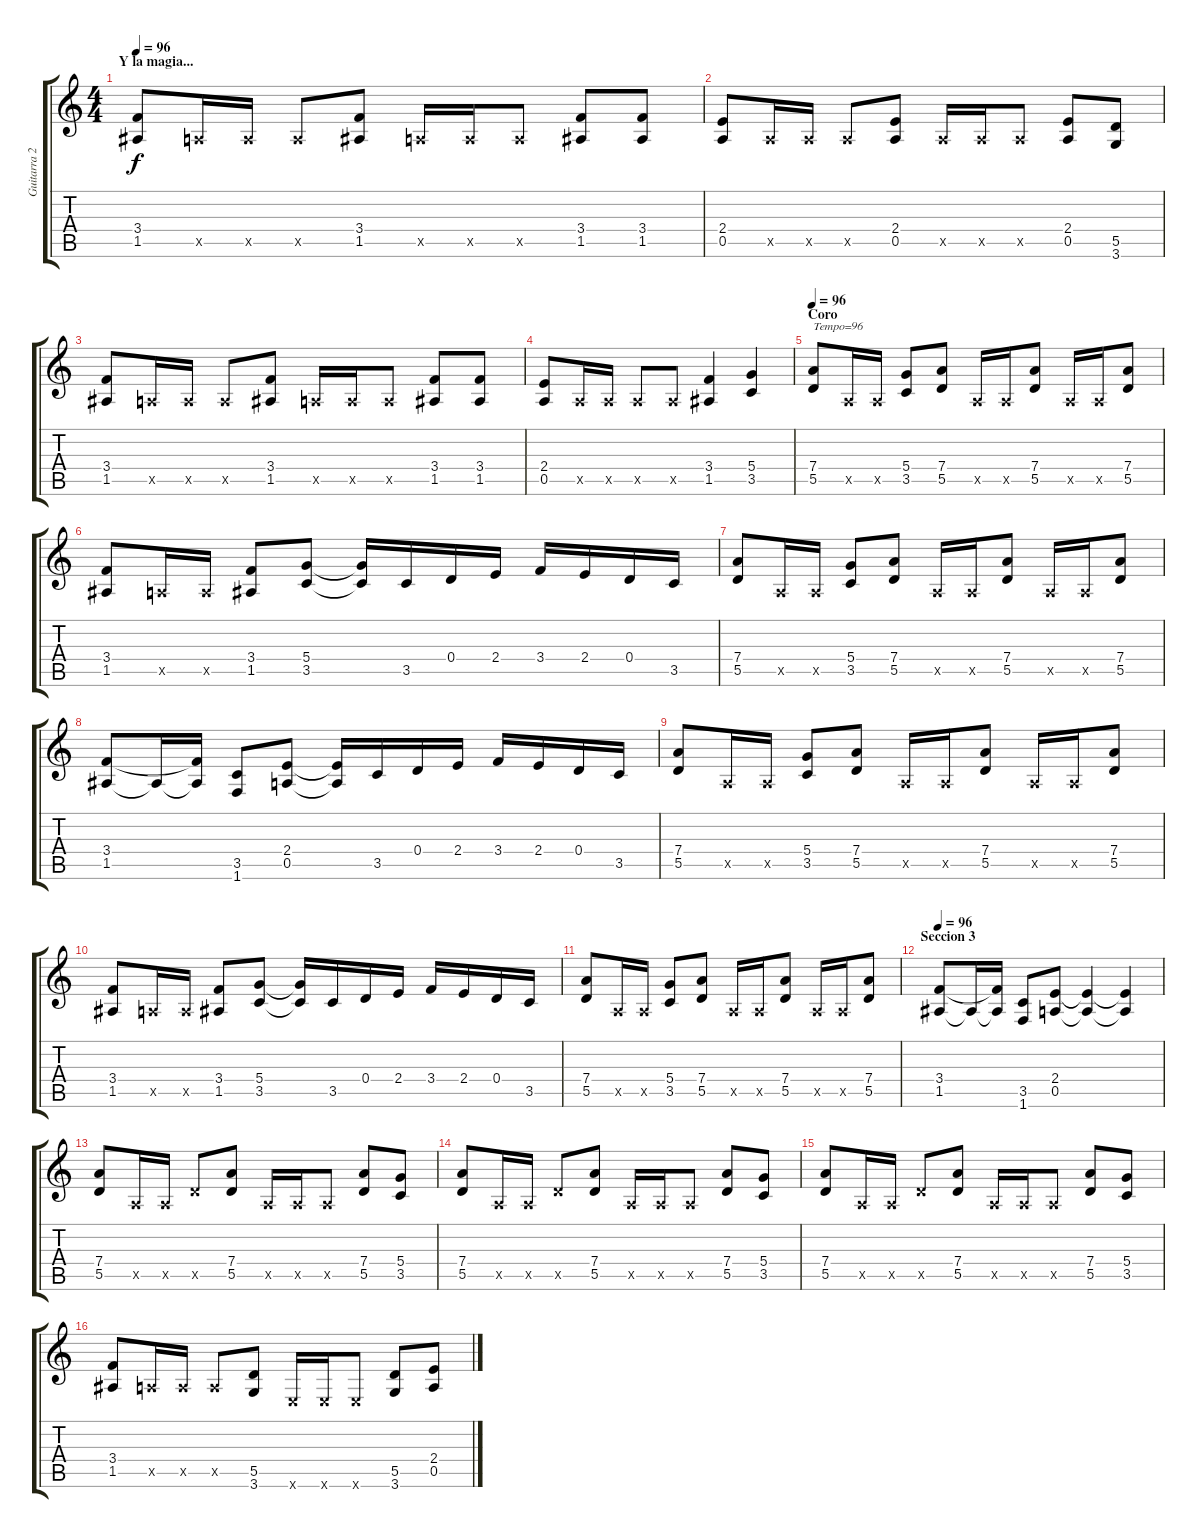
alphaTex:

\track ("Guitarra 2" "Guitarra 2") {instrument acousticguitarsteel}
\staff {score tabs}
\tuning (E4 B3 G3 D3 A2 E2) {hide}
\ts (4 4)
\section ("" "Y la magia...")
\tempo 96
\clef g2
\ks c
(3.4 1.5).8{dy f volume 10 balance 0 instrument overdrivenguitar} 0.5{x}.16 0.5{x}.16 0.5{x}.8 (3.4 1.5).8 0.5{x}.16 0.5{x}.16 0.5{x}.8 (3.4 1.5).8 (3.4 1.5).8 |
(2.4 0.5).8 0.5{x}.16 0.5{x}.16 0.5{x}.8 (2.4 0.5).8 0.5{x}.16 0.5{x}.16 0.5{x}.8 (2.4 0.5).8 (5.5 3.6).8 |
(3.4 1.5).8 0.5{x}.16 0.5{x}.16 0.5{x}.8 (3.4 1.5).8 0.5{x}.16 0.5{x}.16 0.5{x}.8 (3.4 1.5).8 (3.4 1.5).8 |
(2.4 0.5).8 0.5{x}.16 0.5{x}.16 0.5{x}.8 0.5{x}.8 (3.4 1.5).4 (5.4 3.5).4 |
\section ("" "Coro")
\tempo 96
(7.4 5.5).8{txt "Tempo=96" volume 10 balance 0 instrument overdrivenguitar} 0.5{x}.16 0.5{x}.16 (5.4 3.5).8 (7.4 5.5).8 0.5{x}.16 0.5{x}.16 (7.4 5.5).8 0.5{x}.16 0.5{x}.16 (7.4 5.5).8 |
(3.4 1.5).8 0.5{x}.16 0.5{x}.16 (3.4 1.5).8 (5.4 3.5).8 (5.4{t} 3.5{t}).16 3.5.16 0.4.16 2.4.16 3.4.16 2.4.16 0.4.16 3.5.16 |
(7.4 5.5).8 0.5{x}.16 0.5{x}.16 (5.4 3.5).8 (7.4 5.5).8 0.5{x}.16 0.5{x}.16 (7.4 5.5).8 0.5{x}.16 0.5{x}.16 (7.4 5.5).8 |
(3.4 1.5).8 1.5{t}.16 (3.4{t} 1.5{t}).16 (3.5 1.6).8 (2.4 0.5).8 (2.4{t} 0.5{t}).16 3.5.16 0.4.16 2.4.16 3.4.16 2.4.16 0.4.16 3.5.16 |
(7.4 5.5).8 0.5{x}.16 0.5{x}.16 (5.4 3.5).8 (7.4 5.5).8 0.5{x}.16 0.5{x}.16 (7.4 5.5).8 0.5{x}.16 0.5{x}.16 (7.4 5.5).8 |
(3.4 1.5).8 0.5{x}.16 0.5{x}.16 (3.4 1.5).8 (5.4 3.5).8 (5.4{t} 3.5{t}).16 3.5.16 0.4.16 2.4.16 3.4.16 2.4.16 0.4.16 3.5.16 |
(7.4 5.5).8 0.5{x}.16 0.5{x}.16 (5.4 3.5).8 (7.4 5.5).8 0.5{x}.16 0.5{x}.16 (7.4 5.5).8 0.5{x}.16 0.5{x}.16 (7.4 5.5).8 |
\section ("" "Seccion 3")
\tempo 96
(3.4 1.5).8{volume 10 balance 0 instrument overdrivenguitar} 1.5{t}.16 (3.4{t} 1.5{t}).16 (3.5 1.6).8 (2.4 0.5).8 (2.4{t} 0.5{t}).4 (2.4{t} 0.5{t}).4 |
(7.4 5.5).8 0.5{x}.16 0.5{x}.16 5.5{x}.8 (7.4 5.5).8 0.5{x}.16 0.5{x}.16 0.5{x}.8 (7.4 5.5).8 (5.4 3.5).8 |
(7.4 5.5).8 0.5{x}.16 0.5{x}.16 5.5{x}.8 (7.4 5.5).8 0.5{x}.16 0.5{x}.16 0.5{x}.8 (7.4 5.5).8 (5.4 3.5).8 |
(7.4 5.5).8 0.5{x}.16 0.5{x}.16 5.5{x}.8 (7.4 5.5).8 0.5{x}.16 0.5{x}.16 0.5{x}.8 (7.4 5.5).8 (5.4 3.5).8 |
(3.4 1.5).8 0.5{x}.16 0.5{x}.16 0.5{x}.8 (5.5 3.6).8 0.6{x}.16 0.6{x}.16 0.6{x}.8 (5.5 3.6).8 (2.4 0.5).8
